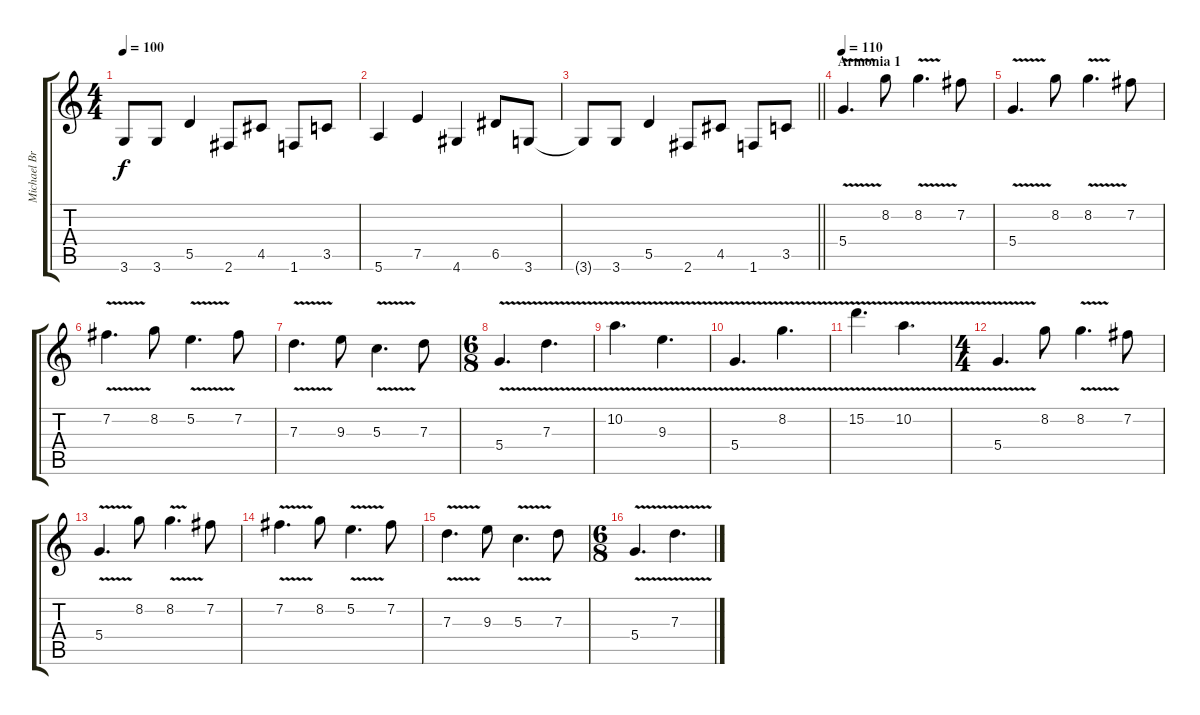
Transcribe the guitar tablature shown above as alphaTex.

\track ("Michael Bruce" "Michael Br") {instrument overdrivenguitar}
\staff {score tabs}
\tuning (E4 B3 G3 D3 A2 E2) {hide}
\ts (4 4)
\tempo 100
\clef g2
\ks c
3.6{t}.8{dy f} 3.6.8 5.5.4 2.6.8 4.5.8 1.6.8 3.5.8 |
5.6.4 7.5.4 4.6.4 6.5.8 3.6.8 |
\barLineRight lightlight
3.6{t}.8 3.6.8 5.5.4 2.6.8 4.5.8 1.6.8 3.5.8 |
\section ("" "Armonia 1")
\tempo 110
5.4{v}.4{d} 8.2.8 8.2{v}.4{d} 7.2.8 |
5.4{v}.4{d} 8.2.8 8.2{v}.4{d} 7.2.8 |
7.2{v}.4{d} 8.2.8 5.2{v}.4{d} 7.2.8 |
7.3{v}.4{d} 9.3.8 5.3{v}.4{d} 7.3.8 |
\ts (6 8)
5.4{v}.4{d} 7.3{v}.4{d} |
10.2{v}.4{d} 9.3{v}.4{d} |
5.4{v}.4{d} 8.2{v}.4{d} |
15.2{v}.4{d} 10.2{v}.4{d} |
\ts (4 4)
5.4{v}.4{d} 8.2.8 8.2{v}.4{d} 7.2.8 |
5.4{v}.4{d} 8.2.8 8.2{v}.4{d} 7.2.8 |
7.2{v}.4{d} 8.2.8 5.2{v}.4{d} 7.2.8 |
7.3{v}.4{d} 9.3.8 5.3{v}.4{d} 7.3.8 |
\ts (6 8)
5.4{v}.4{d} 7.3{v}.4{d}
